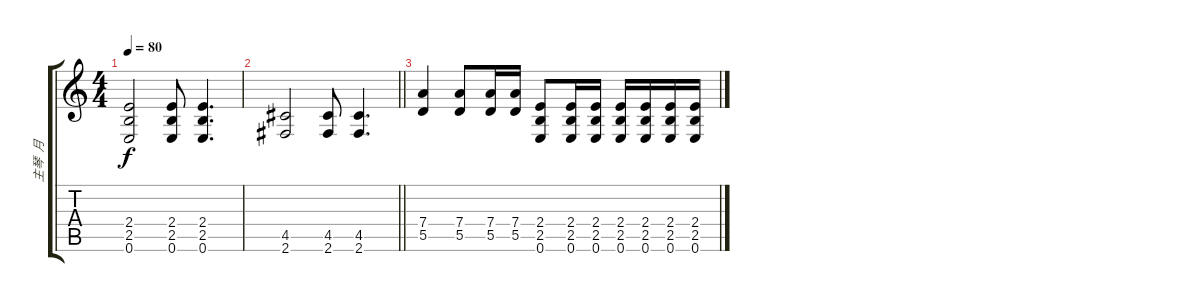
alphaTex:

\track ("主琴  月" "主琴  月") {instrument distortionguitar}
\staff {score tabs}
\tuning (E4 B3 G3 D3 A2 E2) {hide}
\ts (4 4)
\tempo 80
\clef g2
\ks c
(2.4 2.5 0.6).2{dy f} (2.4 2.5 0.6).8 (2.4 2.5 0.6).4{d} |
\barLineRight lightlight
(4.5 2.6).2 (4.5 2.6).8 (4.5 2.6).4{d} |
(7.4 5.5).4 (7.4 5.5).8 (7.4 5.5).16 (7.4 5.5).16 (2.4 2.5 0.6).8 (2.4 2.5 0.6).16 (2.4 2.5 0.6).16 (2.4 2.5 0.6).16 (2.4 2.5 0.6).16 (2.4 2.5 0.6).16 (2.4 2.5 0.6).16
